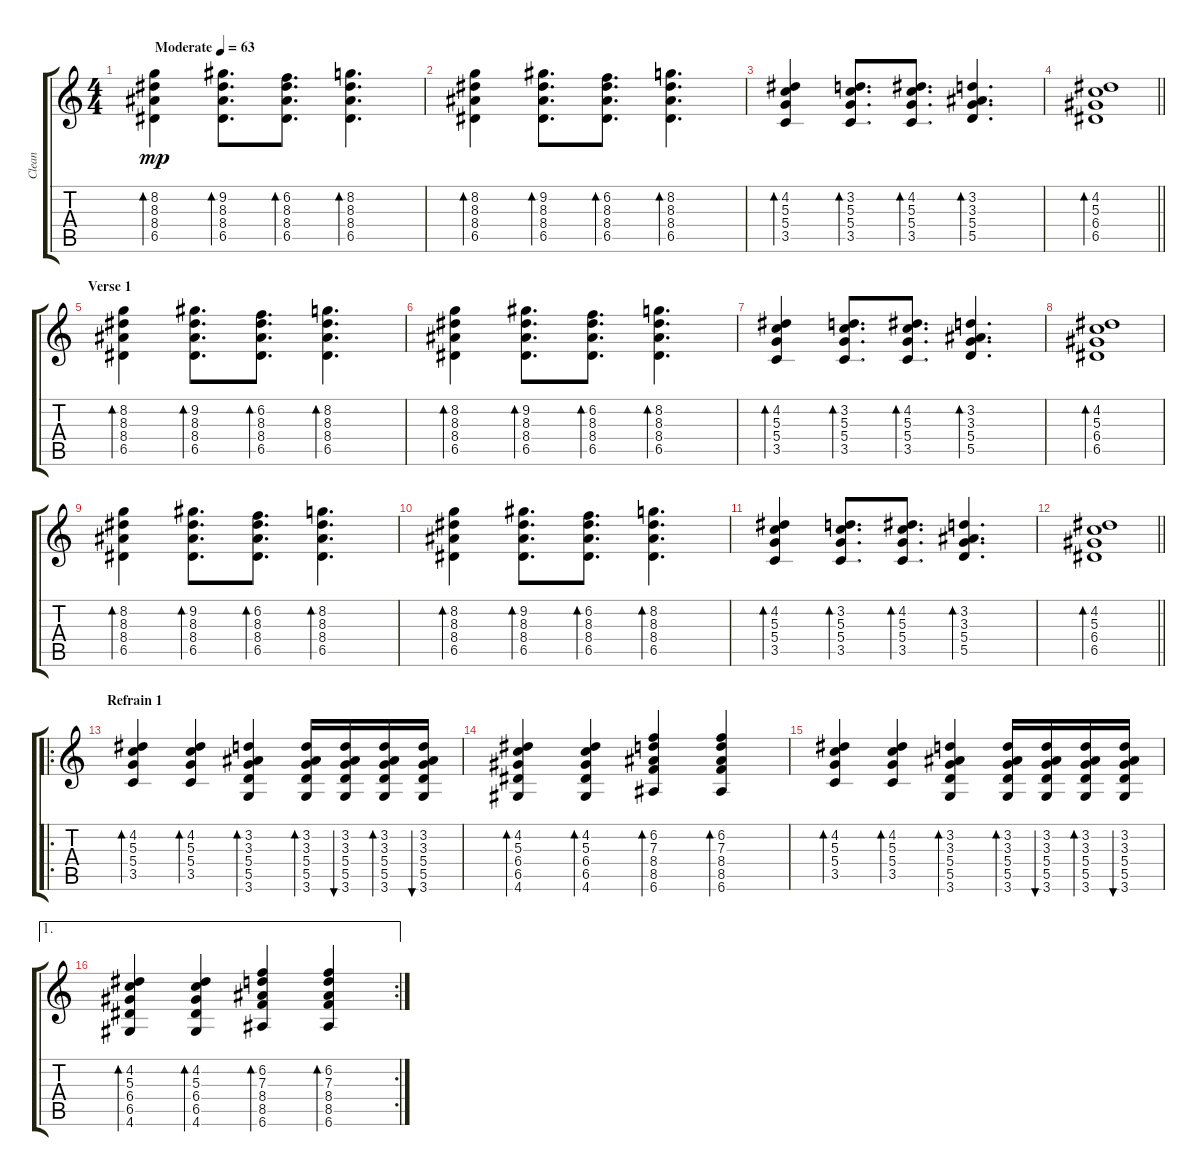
\track ("Clean" "Clean") {instrument electricguitarclean}
\staff {score tabs}
\tuning (E4 B3 G3 D3 A2 E2) {hide}
\ts (4 4)
\tempo (63 "Moderate")
\clef g2
\ks c
(8.2 8.3 8.4 6.5).4{bd 120 dy mp instrument electricguitarclean} (9.2 8.3 8.4 6.5).8{d bd 120} (6.2 8.3 8.4 6.5).8{d bd 120} (8.2 8.3 8.4 6.5).4{d bd 120} |
(8.2 8.3 8.4 6.5).4{bd 120} (9.2 8.3 8.4 6.5).8{d bd 120} (6.2 8.3 8.4 6.5).8{d bd 120} (8.2 8.3 8.4 6.5).4{d bd 120} |
(4.2 5.3 5.4 3.5).4{bd 120} (3.2 5.3 5.4 3.5).8{d bd 120} (4.2 5.3 5.4 3.5).8{d bd 120} (3.2 3.3 5.4 5.5).4{d bd 120} |
\barLineRight lightlight
(4.2 5.3 6.4 6.5).1{bd 120} |
\section ("" "Verse 1")
(8.2 8.3 8.4 6.5).4{bd 120} (9.2 8.3 8.4 6.5).8{d bd 120} (6.2 8.3 8.4 6.5).8{d bd 120} (8.2 8.3 8.4 6.5).4{d bd 120} |
(8.2 8.3 8.4 6.5).4{bd 120} (9.2 8.3 8.4 6.5).8{d bd 120} (6.2 8.3 8.4 6.5).8{d bd 120} (8.2 8.3 8.4 6.5).4{d bd 120} |
(4.2 5.3 5.4 3.5).4{bd 120} (3.2 5.3 5.4 3.5).8{d bd 120} (4.2 5.3 5.4 3.5).8{d bd 120} (3.2 3.3 5.4 5.5).4{d bd 120} |
(4.2 5.3 6.4 6.5).1{bd 120} |
(8.2 8.3 8.4 6.5).4{bd 120} (9.2 8.3 8.4 6.5).8{d bd 120} (6.2 8.3 8.4 6.5).8{d bd 120} (8.2 8.3 8.4 6.5).4{d bd 120} |
(8.2 8.3 8.4 6.5).4{bd 120} (9.2 8.3 8.4 6.5).8{d bd 120} (6.2 8.3 8.4 6.5).8{d bd 120} (8.2 8.3 8.4 6.5).4{d bd 120} |
(4.2 5.3 5.4 3.5).4{bd 120} (3.2 5.3 5.4 3.5).8{d bd 120} (4.2 5.3 5.4 3.5).8{d bd 120} (3.2 3.3 5.4 5.5).4{d bd 120} |
\barLineRight lightlight
(4.2 5.3 6.4 6.5).1{bd 120} |
\ro
\section ("" "Refrain 1")
(4.2 5.3 5.4 3.5).4{bd 30} (4.2 5.3 5.4 3.5).4{bd 30} (3.2 3.3 5.4 5.5 3.6).4{bd 30} (3.2 3.3 5.4 5.5 3.6).16{bd 30} (3.2 3.3 5.4 5.5 3.6).16{bu 30} (3.2 3.3 5.4 5.5 3.6).16{bd 30} (3.2 3.3 5.4 5.5 3.6).16{bu 30} |
(4.2 5.3 6.4 6.5 4.6).4{bd 30} (4.2 5.3 6.4 6.5 4.6).4{bd 30} (6.2 7.3 8.4 8.5 6.6).4{bd 30} (6.2 7.3 8.4 8.5 6.6).4{bd 30} |
(4.2 5.3 5.4 3.5).4{bd 30} (4.2 5.3 5.4 3.5).4{bd 30} (3.2 3.3 5.4 5.5 3.6).4{bd 30} (3.2 3.3 5.4 5.5 3.6).16{bd 30} (3.2 3.3 5.4 5.5 3.6).16{bu 30} (3.2 3.3 5.4 5.5 3.6).16{bd 30} (3.2 3.3 5.4 5.5 3.6).16{bu 30} |
\ae 1
\rc 2
(4.2 5.3 6.4 6.5 4.6).4{bd 30} (4.2 5.3 6.4 6.5 4.6).4{bd 30} (6.2 7.3 8.4 8.5 6.6).4{bd 30} (6.2 7.3 8.4 8.5 6.6).4{bd 30}
